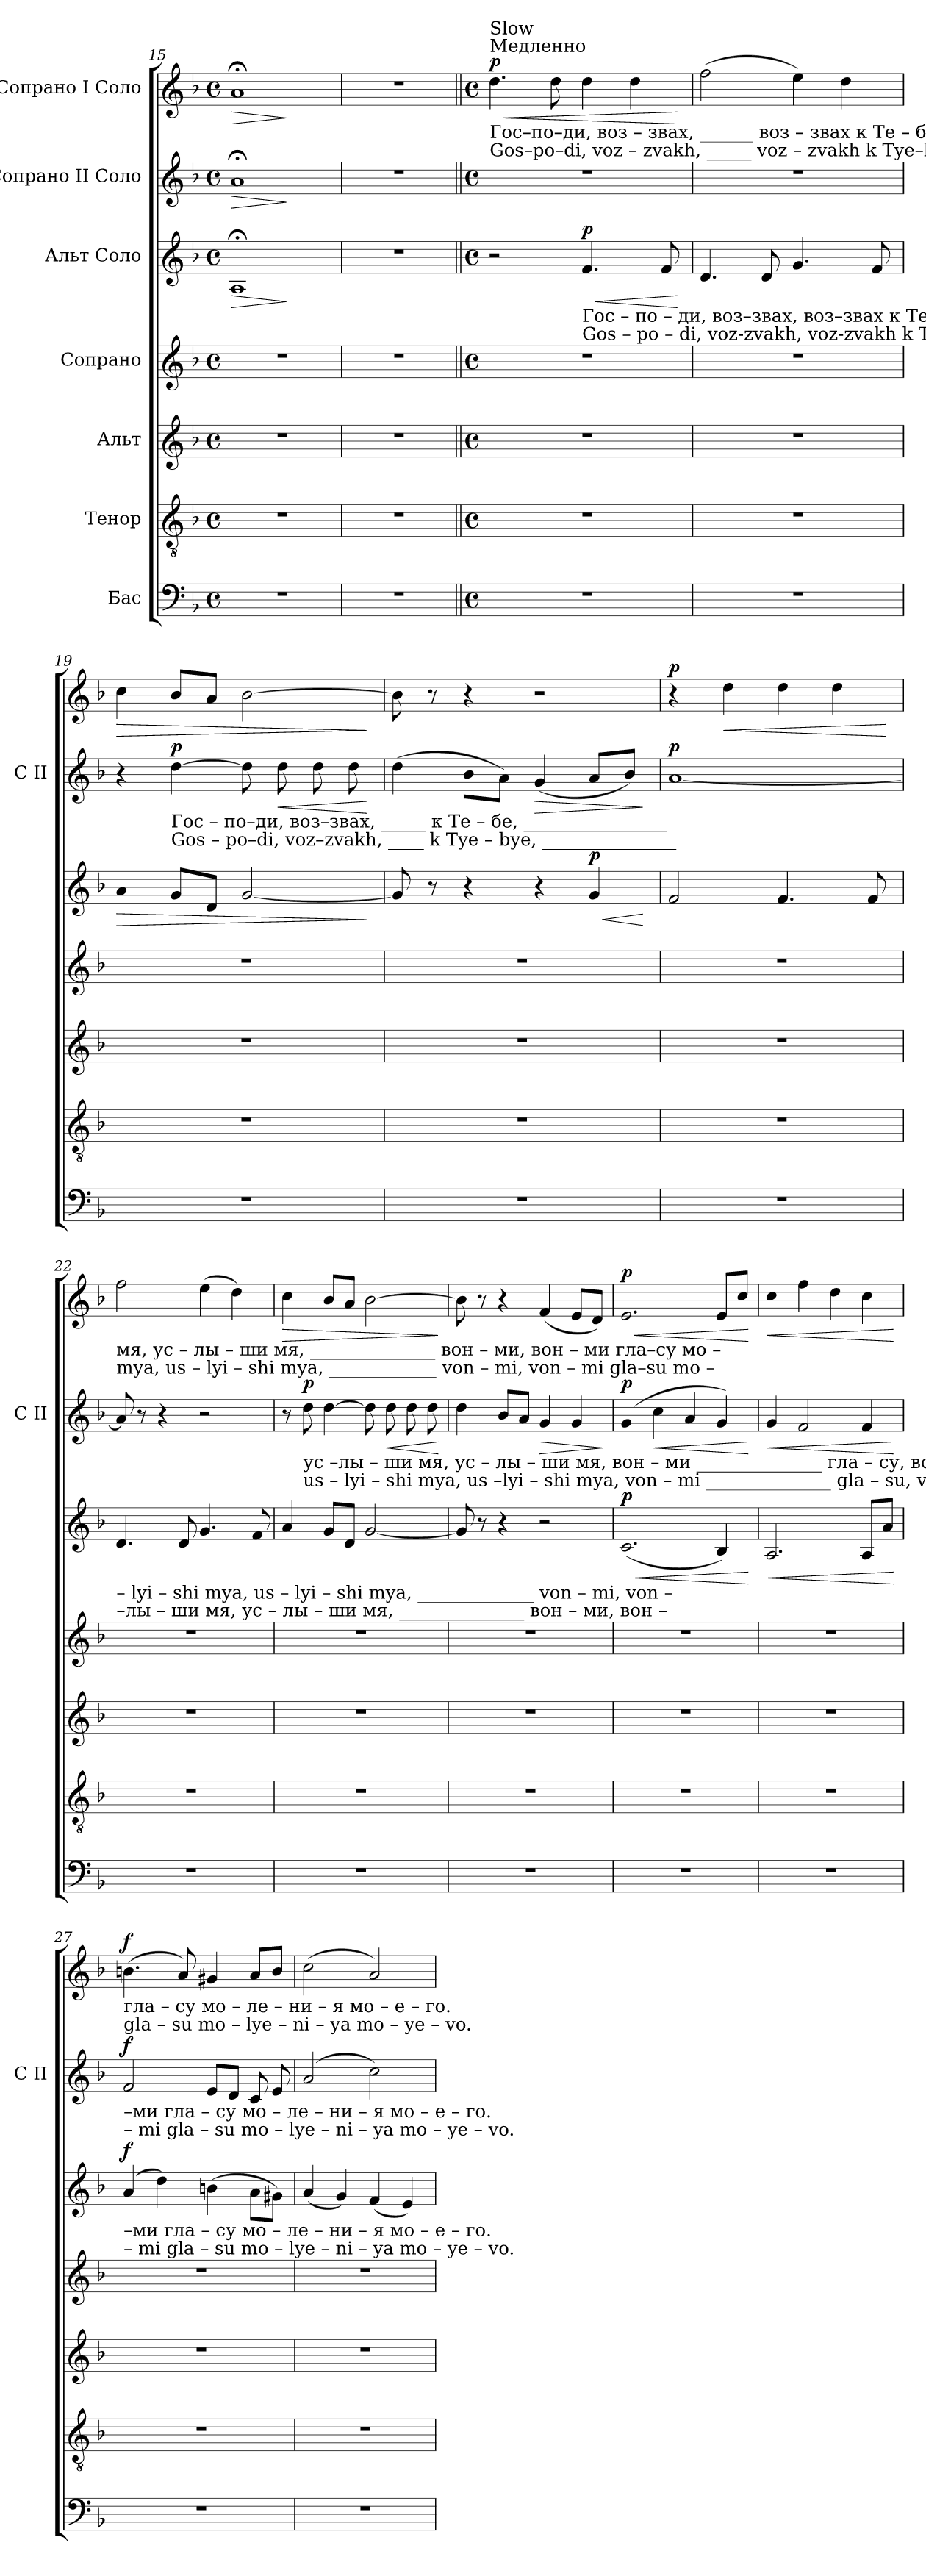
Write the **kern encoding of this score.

**kern	**kern	**kern	**kern	**kern	**dynam	**kern	**dynam	**kern	**dynam
*part7	*part6	*part5	*part4	*part3	*part3	*part2	*part2	*part1	*part1
*staff7	*staff6	*staff5	*staff4	*staff3	*staff3	*staff2	*staff2	*staff1	*staff1
*I"Бас	*I"Тенор	*I"Альт	*I"Сопрано	*I"Альт Соло	*	*I"Сопрано II Соло	*	*I"Сопрано I Соло	*
*	*	*	*	*	*	*I'С II	*	*	*
*clefF4	*clefGv2	*clefG2	*clefG2	*clefG2	*	*clefG2	*	*clefG2	*
*k[b-]	*k[b-]	*k[b-]	*k[b-]	*k[b-]	*	*k[b-]	*	*k[b-]	*
*M4/4	*M4/4	*M4/4	*M4/4	*M4/4	*	*M4/4	*	*M4/4	*
*met(c)	*met(c)	*met(c)	*met(c)	*met(c)	*	*met(c)	*	*met(c)	*
=15	=15	=15	=15	=15	=15	=15	=15	=15	=15
!	!	!	!	!	!LO:HP:b	!	!LO:HP:b	!	!LO:HP:b
1r	1r	1r	1r	1A;<	>	1a;<	>	1a;<	>
.	.	.	.	.	]	.	]	.	]
!!LO:LB:g=z
=16	=16	=16	=16	=16	=16	=16	=16	=16	=16
1r	1r	1r	1r	1r	.	1r	.	1r	.
!!LO:PB:g=z
=17||	=17||	=17||	=17||	=17||	=17||	=17||	=17||	=17||	=17||
*M4/4	*M4/4	*M4/4	*M4/4	*M4/4	*	*M4/4	*	*M4/4	*
*met(c)	*met(c)	*met(c)	*met(c)	*met(c)	*	*met(c)	*	*met(c)	*
!	!	!	!	!	!	!	!	!LO:TX:a:t=Медленно	!
!	!	!	!	!	!	!	!	!LO:TX:a:t=Slow	!
!	!	!	!	!	!	!	!	!LO:TX:b:t=Гос–по–ди,  воз   –   звах, ______    воз  –  звах  к Те –  бе, ____________                                                            ус–лы–ши	!
!	!	!	!	!	!	!	!	!LO:TX:b:t=Gos–po–di,   voz   –  zvakh, _____    voz – zvakh k Tye–bye, ___________                                                            us–lyi–shi	!
!	!	!	!	!	!	!	!	!	!LO:HP:b
!	!	!	!	!	!	!	!	!	!LO:DY:n=1:a
1r	1r	1r	1r	2r	.	1r	.	4.dd\	< p
.	.	.	.	.	.	.	.	8dd\	.
!	!	!	!	!LO:TX:b:t=Гос  –  по  – ди,   воз–звах,  воз–звах  к Те  –  бе, ______________                               ус     –    лы   –    ши,     ус  –	!	!	!	!	!
!	!	!	!	!LO:TX:b:t=Gos  –  po  – di,   voz-zvakh, voz-zvakh k Tye–bye, _____________                                us    –     lyi   –    shi,      us –	!	!	!	!	!
!	!	!	!	!	!LO:HP:b	!	!	!	!
!	!	!	!	!	!LO:DY:n=1:a	!	!	!	!
.	.	.	.	4.f/	< p	.	.	4dd\	.
.	.	.	.	.	.	.	.	4dd\	.
.	.	.	.	8f/	.	.	.	.	.
.	.	.	.	.	[	.	.	.	[
=18	=18	=18	=18	=18	=18	=18	=18	=18	=18
1r	1r	1r	1r	4.d/	.	1r	.	(2ff\	.
.	.	.	.	8d/	.	.	.	.	.
.	.	.	.	4.g/	.	.	.	4ee\)	.
.	.	.	.	.	.	.	.	4dd\	.
.	.	.	.	8f/	.	.	.	.	.
=19	=19	=19	=19	=19	=19	=19	=19	=19	=19
!	!	!	!	!	!LO:HP:b	!	!	!	!LO:HP:b
1r	1r	1r	1r	4a/	>	4r	.	4cc\	>
!	!	!	!	!	!	!LO:TX:b:t=Гос    –   по–ди,  воз–звах, _____  к Те          –          бе, ________________	!	!	!
!	!	!	!	!	!	!LO:TX:b:t=Gos    –   po–di,   voz–zvakh, ____ k  Tye       –         bye, _______________	!	!	!
!	!	!	!	!	!	!	!LO:DY:a	!	!
.	.	.	.	8g/L	.	[4dd\	p	8b-/L	.
.	.	.	.	8d/J	.	.	.	8a/J	.
.	.	.	.	[2g/	.	8dd\]	.	[2b-\	.
!	!	!	!	!	!	!	!LO:HP:b	!	!
.	.	.	.	.	.	8dd\	<	.	.
.	.	.	.	.	.	8dd\	.	.	.
.	.	.	.	.	.	8dd\	.	.	.
.	.	.	.	.	]	.	[	.	]
=20	=20	=20	=20	=20	=20	=20	=20	=20	=20
1r	1r	1r	1r	8g/]	.	(4dd\	.	8b-\]	.
.	.	.	.	8r	.	.	.	8r	.
.	.	.	.	4r	.	8b-\L	.	4r	.
.	.	.	.	.	.	8a\J)	.	.	.
!	!	!	!	!	!	!	!LO:HP:b	!	!
.	.	.	.	4r	.	(4g/	>	2r	.
!	!	!	!	!	!LO:HP:b	!	!	!	!
!	!	!	!	!	!LO:DY:n=1:a	!	!	!	!
.	.	.	.	4g/	< p	8a/L	.	.	.
.	.	.	.	.	.	8b-/J)	.	.	.
.	.	.	.	.	[	.	]	.	.
=21	=21	=21	=21	=21	=21	=21	=21	=21	=21
!	!	!	!	!	!	!	!LO:DY:a	!	!LO:DY:a
1r	1r	1r	1r	2f/	.	[1a	p	4r	p
!	!	!	!	!	!	!	!	!	!LO:HP:b
.	.	.	.	.	.	.	.	4dd\	<
.	.	.	.	4.f/	.	.	.	4dd\	.
.	.	.	.	.	.	.	.	4dd\	.
.	.	.	.	8f/	.	.	.	.	.
.	.	.	.	.	.	.	.	.	[
!!LO:LB:g=z
=22	=22	=22	=22	=22	=22	=22	=22	=22	=22
!	!	!	!	!	!	!	!	!LO:TX:b:t=мя,                    ус         –        лы    –   ши      мя, ______________                         вон        –         ми,                     вон  –   ми    гла–су   мо –	!
!	!	!	!	!	!	!	!	!LO:TX:b:t=mya,                 us         –        lyi     –   shi      mya, ____________                           von        –         mi,                      von  –   mi     gla–su   mo –	!
!	!	!	!	!LO:TX:b:t=– lyi     –    shi  mya,     us  –  lyi   –  shi       mya, _____________                                                    von                 –                mi,                       von –	!	!	!	!	!
!	!	!	!	!LO:TX:b:t=–лы     –    ши  мя,       ус  –  лы  –   ши       мя, ______________                                                    вон                 –                ми,                     вон  –	!	!	!	!	!
1r	1r	1r	1r	4.d/	.	8a/]	.	2ff\	.
.	.	.	.	.	.	8r	.	.	.
.	.	.	.	.	.	4r	.	.	.
.	.	.	.	8d/	.	.	.	.	.
.	.	.	.	4.g/	.	2r	.	(4ee\	.
.	.	.	.	.	.	.	.	4dd\)	.
.	.	.	.	8f/	.	.	.	.	.
=23	=23	=23	=23	=23	=23	=23	=23	=23	=23
!	!	!	!	!	!	!	!	!	!LO:HP:b
1r	1r	1r	1r	4a/	.	8r	.	4cc\	>
!	!	!	!	!	!	!LO:TX:b:t=ус –лы      –    ши  мя, ус – лы    –  ши       мя,    вон   –    ми ______________        гла – су,           вон –	!	!	!
!	!	!	!	!	!	!LO:TX:b:t=us – lyi     –     shi mya, us –lyi   –   shi      mya,   von   –    mi ______________         gla  – su,          von –	!	!	!
!	!	!	!	!	!	!	!LO:DY:a	!	!
.	.	.	.	.	.	8dd\	p	.	.
.	.	.	.	8g/L	.	[4dd\	.	8b-/L	.
.	.	.	.	8d/J	.	.	.	8a/J	.
.	.	.	.	[2g/	.	8dd\]	.	[2b-\	.
!	!	!	!	!	!	!	!LO:HP:b	!	!
.	.	.	.	.	.	8dd\	<	.	.
.	.	.	.	.	.	8dd\	.	.	.
.	.	.	.	.	.	8dd\	.	.	.
.	.	.	.	.	.	.	[	.	]
=24	=24	=24	=24	=24	=24	=24	=24	=24	=24
1r	1r	1r	1r	8g/]	.	4dd\	.	8b-\]	.
.	.	.	.	8r	.	.	.	8r	.
.	.	.	.	4r	.	8b-/L	.	4r	.
.	.	.	.	.	.	8a/J	.	.	.
!	!	!	!	!	!	!	!LO:HP:b	!	!
.	.	.	.	2r	.	4g/	>	(4f/	.
.	.	.	.	.	.	4g/	.	8e/L	.
.	.	.	.	.	.	.	.	8d/J)	.
.	.	.	.	.	.	.	]	.	.
=25	=25	=25	=25	=25	=25	=25	=25	=25	=25
!	!	!	!	!	!LO:HP:b	!	!	!	!LO:HP:b
!	!	!	!	!	!LO:DY:n=1:a	!	!LO:DY:a	!	!LO:DY:n=1:a
1r	1r	1r	1r	(2.c/	< p	(4g/	p	2.e/	< p
!	!	!	!	!	!	!	!LO:HP:b	!	!
.	.	.	.	.	.	4cc\	<	.	.
.	.	.	.	.	.	4a/	.	.	.
.	.	.	.	4B-/)	.	4g/)	.	8e/L	.
.	.	.	.	.	.	.	.	8cc/J	.
.	.	.	.	.	[	.	[	.	[
=26	=26	=26	=26	=26	=26	=26	=26	=26	=26
!	!	!	!	!	!LO:HP:b	!	!LO:HP:b	!	!LO:HP:b
1r	1r	1r	1r	2.A/	<	4g/	<	4cc\	<
.	.	.	.	.	.	2f/	.	4ff\	.
.	.	.	.	.	.	.	.	4dd\	.
.	.	.	.	8A/L	.	4f/	.	4cc\	.
.	.	.	.	8a/J	.	.	.	.	.
.	.	.	.	.	[	.	[	.	[
!!LO:LB:g=z
=27	=27	=27	=27	=27	=27	=27	=27	=27	=27
!	!	!	!	!	!	!	!	!LO:TX:b:t=гла        –         су       мо      –     ле            –               ни     –    я                  мо    –    е   –    го.	!
!	!	!	!	!	!	!	!	!LO:TX:b:t=gla         –         su       mo     –     lye           –                ni     –    ya                 mo   –   ye  –   vo.	!
!	!	!	!	!	!	!LO:TX:b:t=–ми                  гла – су    мо –  ле            –               ни     –    я                  мо    –    е   –   го.	!	!	!
!	!	!	!	!	!	!LO:TX:b:t=– mi                  gla –  su   mo  – lye            –               ni     –    ya                mo   –   ye  –   vo.	!	!	!
!	!	!	!	!LO:TX:b:t=–ми                   гла           –            су           мо      –    ле    –     ни – я        мо    –    е   –   го.	!	!	!	!	!
!	!	!	!	!LO:TX:b:t=– mi                    gla            –           su           mo     –     lye  –      ni  – ya      mo   –   ye  –   vo.	!	!	!	!	!
!	!	!	!	!	!LO:DY:a	!	!LO:DY:a	!	!LO:DY:a
1r	1r	1r	1r	(4a/	f	2f/	f	(4.bn\	f
.	.	.	.	4dd\)	.	.	.	.	.
.	.	.	.	.	.	.	.	8a/)	.
.	.	.	.	(4bn\	.	8e/L	.	4g#X/	.
.	.	.	.	.	.	8d/J	.	.	.
.	.	.	.	8a\L	.	8c/	.	8a/L	.
.	.	.	.	8g#X\J)	.	8e/	.	8b/J	.
=28	=28	=28	=28	=28	=28	=28	=28	=28	=28
1r	1r	1r	1r	(4a/	.	(2a/	.	(2cc\	.
.	.	.	.	4g/)	.	.	.	.	.
.	.	.	.	(4f/	.	2cc\)	.	2a/)	.
.	.	.	.	4e/)	.	.	.	.	.
=	=	=	=	=	=	=	=	=	=
*-	*-	*-	*-	*-	*-	*-	*-	*-	*-
